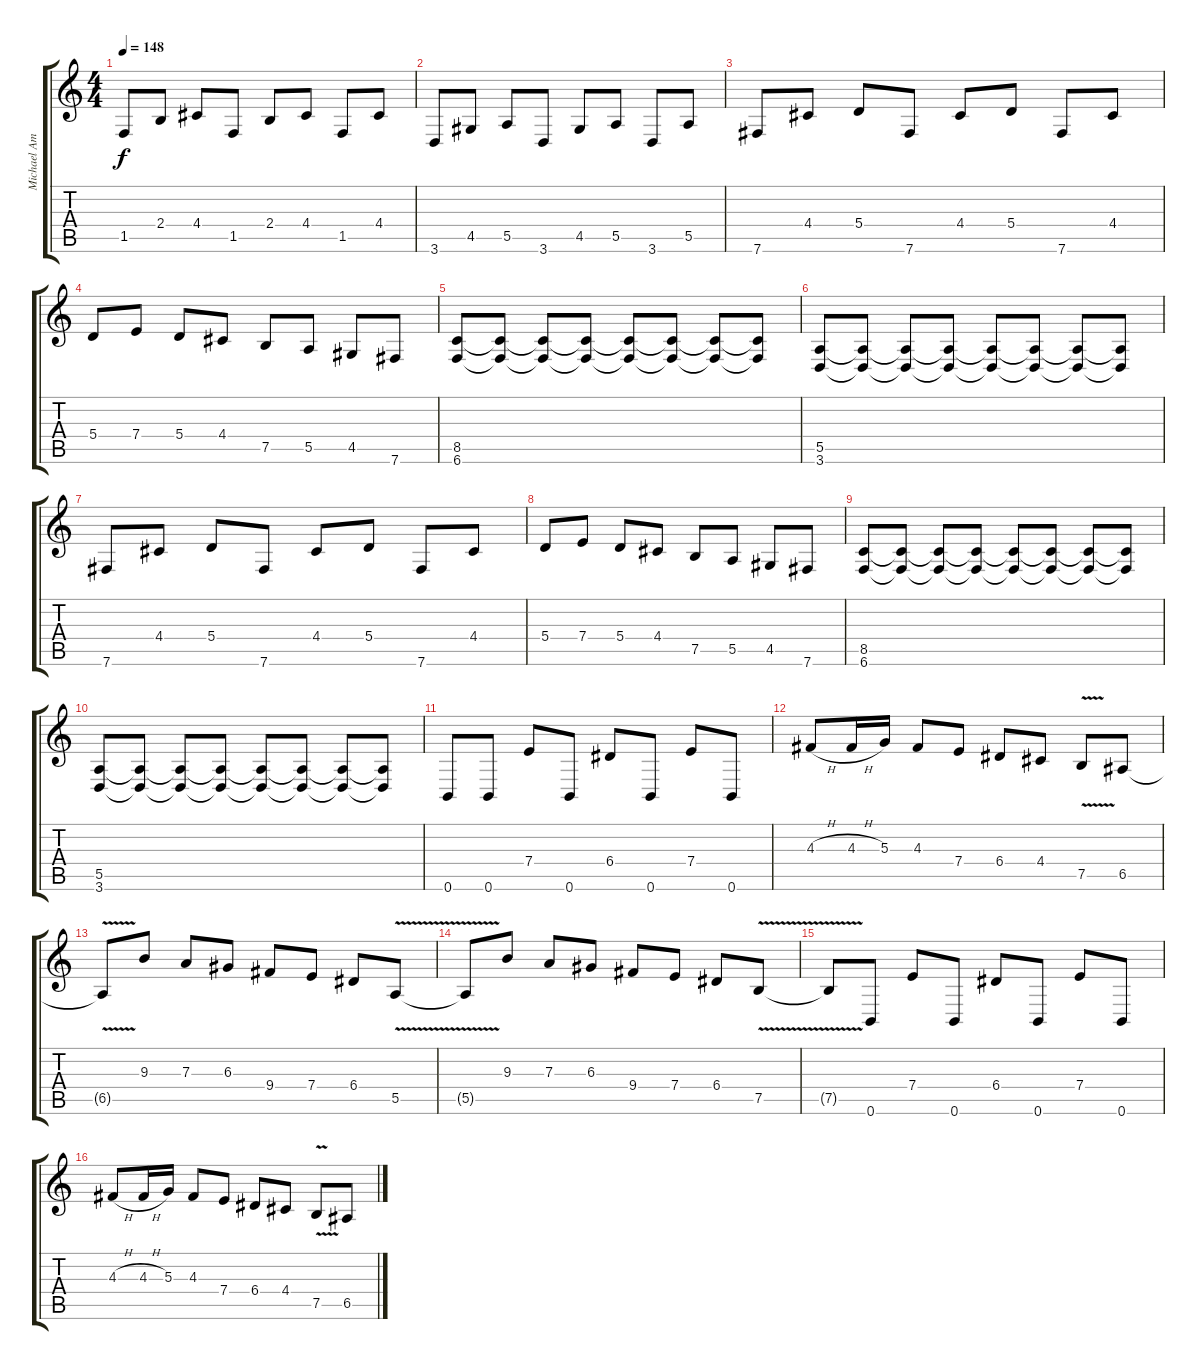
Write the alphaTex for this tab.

\track ("Michael Amott" "Michael Am") {instrument distortionguitar}
\staff {score tabs}
\tuning (B3 Gb3 D3 A2 E2 B1) {hide}
\ts (4 4)
\tempo 148
\clef g2
\ks c
1.5.8{dy f} 2.4.8 4.4.8 1.5.8 2.4.8 4.4.8 1.5.8 4.4.8 |
3.6.8 4.5.8 5.5.8 3.6.8 4.5.8 5.5.8 3.6.8 5.5.8 |
7.6.8 4.4.8 5.4.8 7.6.8 4.4.8 5.4.8 7.6.8 4.4.8 |
5.4.8 7.4.8 5.4.8 4.4.8 7.5.8 5.5.8 4.5.8 7.6.8 |
(8.5 6.6).8{volume 10} (8.5{t} 6.6{t}).8 (8.5{t} 6.6{t}).8 (8.5{t} 6.6{t}).8 (8.5{t} 6.6{t}).8 (8.5{t} 6.6{t}).8 (8.5{t} 6.6{t}).8 (8.5{t} 6.6{t}).8 |
(5.5 3.6).8 (5.5{t} 3.6{t}).8 (5.5{t} 3.6{t}).8 (5.5{t} 3.6{t}).8 (5.5{t} 3.6{t}).8 (5.5{t} 3.6{t}).8 (5.5{t} 3.6{t}).8 (5.5{t} 3.6{t}).8 |
7.6.8{volume 13} 4.4.8 5.4.8 7.6.8 4.4.8 5.4.8 7.6.8 4.4.8 |
5.4.8 7.4.8 5.4.8 4.4.8 7.5.8 5.5.8 4.5.8 7.6.8 |
(8.5 6.6).8{volume 10} (8.5{t} 6.6{t}).8 (8.5{t} 6.6{t}).8 (8.5{t} 6.6{t}).8 (8.5{t} 6.6{t}).8 (8.5{t} 6.6{t}).8 (8.5{t} 6.6{t}).8 (8.5{t} 6.6{t}).8 |
(5.5 3.6).8 (5.5{t} 3.6{t}).8 (5.5{t} 3.6{t}).8 (5.5{t} 3.6{t}).8 (5.5{t} 3.6{t}).8 (5.5{t} 3.6{t}).8 (5.5{t} 3.6{t}).8 (5.5{t} 3.6{t}).8 |
0.6.8{volume 13} 0.6.8 7.4.8 0.6.8 6.4.8 0.6.8 7.4.8 0.6.8 |
4.3{h}.8 4.3{h}.16 5.3.16 4.3.8 7.4.8 6.4.8 4.4.8 7.5{v}.8 6.5.8 |
6.5{v t}.8 9.3.8 7.3.8 6.3.8 9.4.8 7.4.8 6.4.8 5.5{v}.8 |
5.5{v t}.8 9.3.8 7.3.8 6.3.8 9.4.8 7.4.8 6.4.8 7.5{v}.8 |
7.5{v t}.8 0.6.8 7.4.8 0.6.8 6.4.8 0.6.8 7.4.8 0.6.8 |
4.3{h}.8 4.3{h}.16 5.3.16 4.3.8 7.4.8 6.4.8 4.4.8 7.5{v}.8 6.5.8
